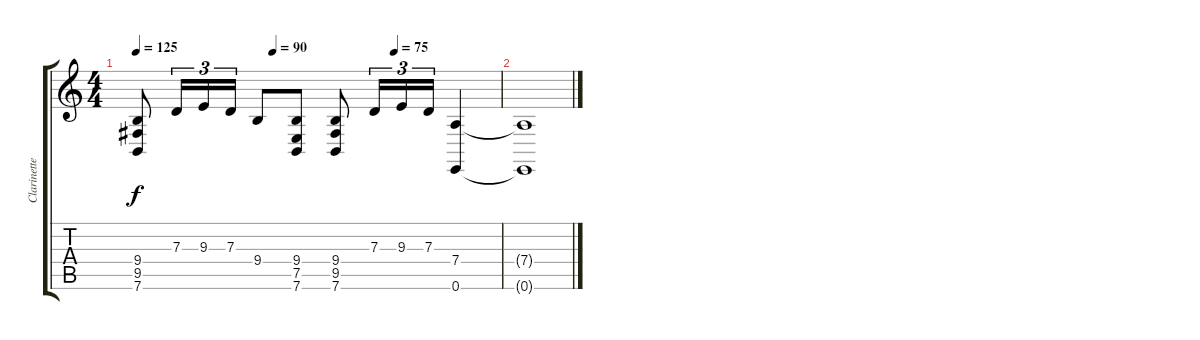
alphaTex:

\track ("Clarinette melodie" "Clarinette") {instrument clarinet}
\staff {score tabs}
\tuning (E4 B3 G3 D3 A2 E2) {hide}
\ts (4 4)
\tempo 125
\tempo (90 0.375)
\tempo (75 0.7083333333333334)
\clef g2
\ks c
(9.4 9.5 7.6).8{dy f} 7.3.16{tu (3 2)} 9.3.16{tu (3 2)} 7.3.16{tu (3 2)} 9.4.8 (9.4 7.5 7.6).8 (9.4 9.5 7.6).8 7.3.16{tu (3 2)} 9.3.16{tu (3 2)} 7.3.16{tu (3 2)} (7.4 0.6).4 |
(7.4{t} 0.6{t}).1
